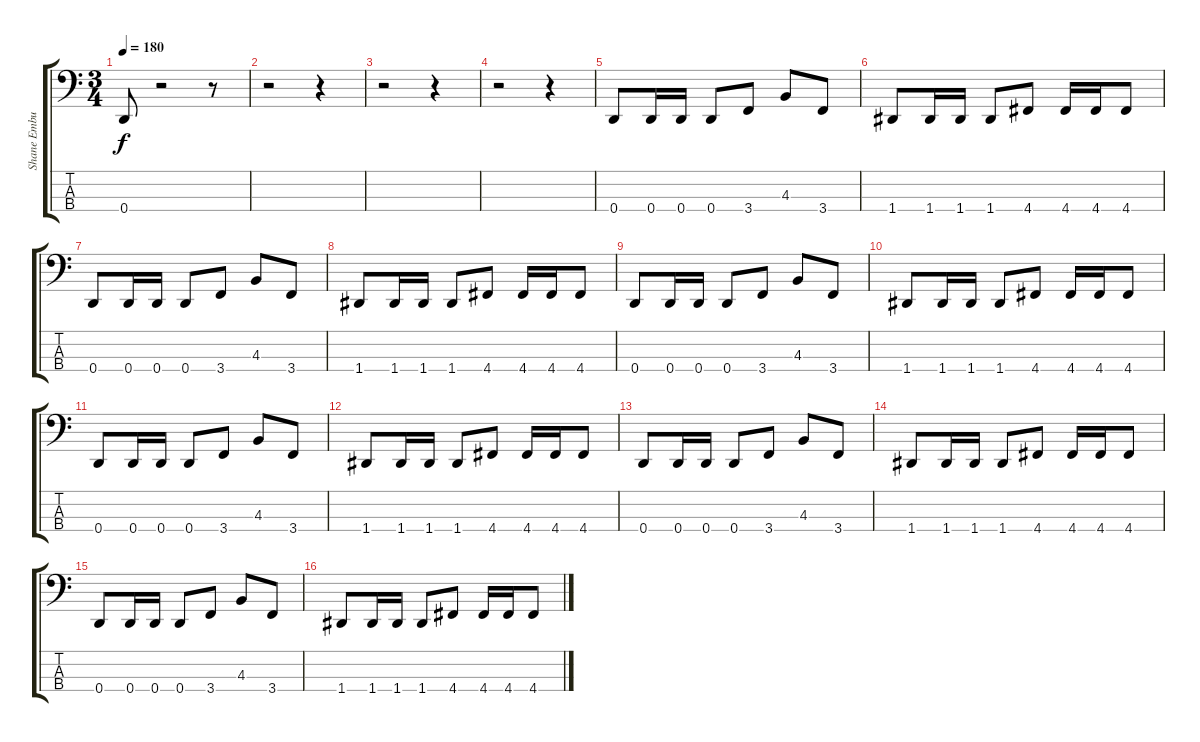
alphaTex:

\track ("Shane Embury (Bass)" "Shane Embu") {instrument electricbassfinger}
\staff {score tabs}
\tuning (F2 C2 G1 D1) {hide}
\ts (3 4)
\tempo 180
\clef f4
\ks c
0.4{t}.8{dy f} r.2 r.8 |
r.2 r.4 |
r.2 r.4 |
r.2 r.4 |
0.4.8 0.4.16 0.4.16 0.4.8 3.4.8 4.3.8 3.4.8 |
1.4.8 1.4.16 1.4.16 1.4.8 4.4.8 4.4.16 4.4.16 4.4.8 |
0.4.8 0.4.16 0.4.16 0.4.8 3.4.8 4.3.8 3.4.8 |
1.4.8 1.4.16 1.4.16 1.4.8 4.4.8 4.4.16 4.4.16 4.4.8 |
0.4.8 0.4.16 0.4.16 0.4.8 3.4.8 4.3.8 3.4.8 |
1.4.8 1.4.16 1.4.16 1.4.8 4.4.8 4.4.16 4.4.16 4.4.8 |
0.4.8 0.4.16 0.4.16 0.4.8 3.4.8 4.3.8 3.4.8 |
1.4.8 1.4.16 1.4.16 1.4.8 4.4.8 4.4.16 4.4.16 4.4.8 |
0.4.8 0.4.16 0.4.16 0.4.8 3.4.8 4.3.8 3.4.8 |
1.4.8 1.4.16 1.4.16 1.4.8 4.4.8 4.4.16 4.4.16 4.4.8 |
0.4.8 0.4.16 0.4.16 0.4.8 3.4.8 4.3.8 3.4.8 |
1.4.8 1.4.16 1.4.16 1.4.8 4.4.8 4.4.16 4.4.16 4.4.8
